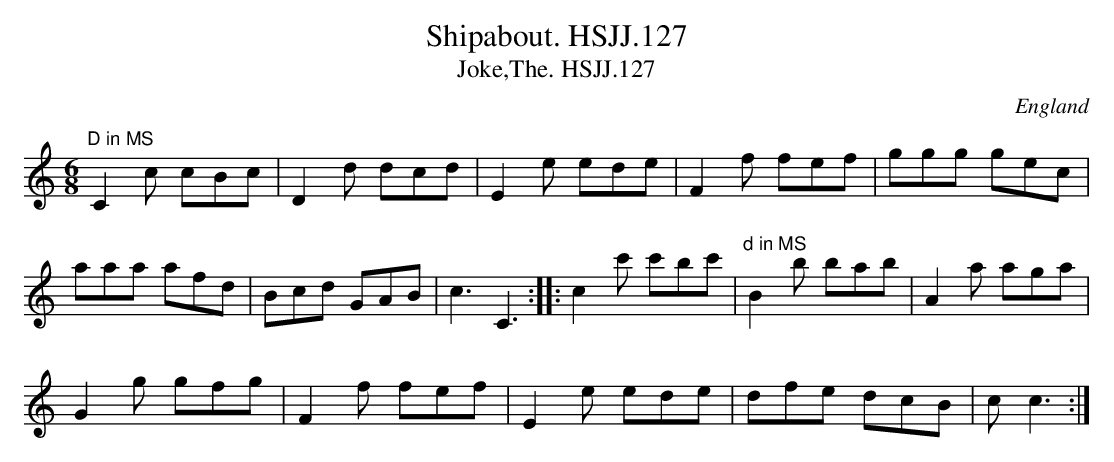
X:1
T:Shipabout. HSJJ.127
T:Joke,The. HSJJ.127
M:6/8
L:1/8
O:England
K:C
"D in MS"C2c cBc|D2d dcd|E2e ede|F2f fef|ggg gec|!aaa afd|Bcd GAB|c3C3:|
|:c2c' c'bc'|"d in MS"B2b bab|A2a aga|!G2g gfg|F2f fef|E2e ede|dfe dcB|c
3c3:|]
